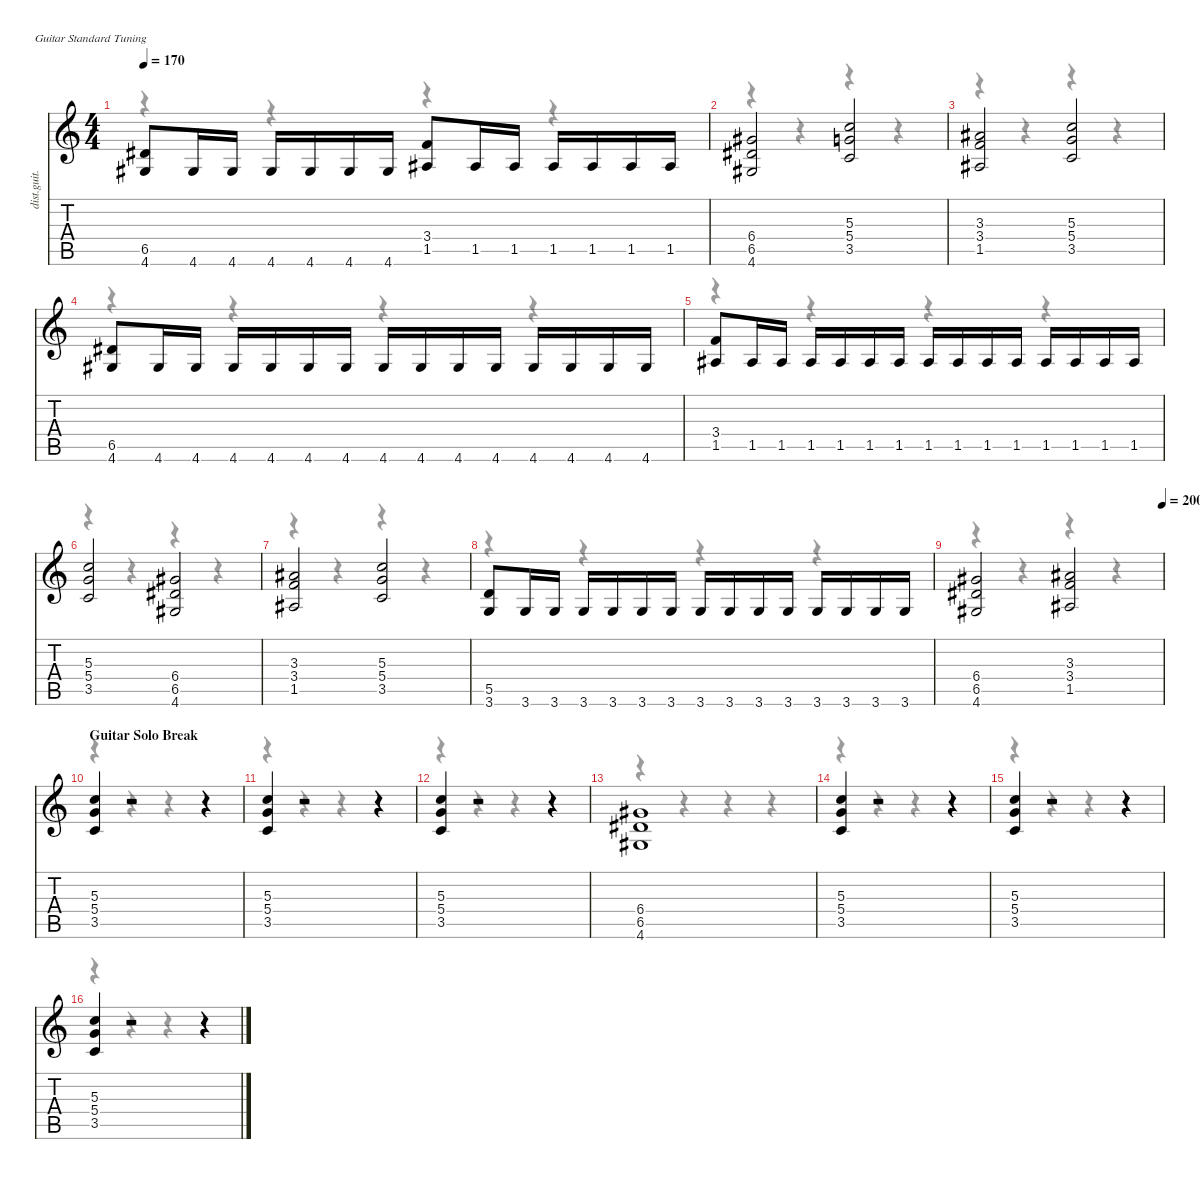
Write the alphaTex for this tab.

\defaultSystemsLayout 4
\hideDynamics
\bracketExtendMode nobrackets
\otherSystemsTrackNameOrientation horizontal
\track ("Sam Totman (Rythm Guitar)" "dist.guit.") {instrument distortionguitar}
\staff {score tabs}
\tuning (E4 B3 G3 D3 A2 E2)
\voice
\ts (4 4)
\tempo 170
\clef g2
\ks c
(6.5{acc #} 4.6{acc #}).8{dy f} 4.6{acc #}.16 4.6{acc #}.16 4.6{acc #}.16 4.6{acc #}.16 4.6{acc #}.16 4.6{acc #}.16 (3.4 1.5{acc #}).8 1.5{acc #}.16 1.5{acc #}.16 1.5{acc #}.16 1.5{acc #}.16 1.5{acc #}.16 1.5{acc #}.16 |
(6.4{acc #} 6.5{acc #} 4.6{acc #}).2 (5.3 5.4 3.5).2 |
(3.3{acc #} 3.4 1.5{acc #}).2 (5.3 5.4 3.5).2 |
(6.5{acc #} 4.6{acc #}).8 4.6{acc #}.16 4.6{acc #}.16 4.6{acc #}.16 4.6{acc #}.16 4.6{acc #}.16 4.6{acc #}.16 4.6{acc #}.16 4.6{acc #}.16 4.6{acc #}.16 4.6{acc #}.16 4.6{acc #}.16 4.6{acc #}.16 4.6{acc #}.16 4.6{acc #}.16 |
(3.4 1.5{acc #}).8 1.5{acc #}.16 1.5{acc #}.16 1.5{acc #}.16 1.5{acc #}.16 1.5{acc #}.16 1.5{acc #}.16 1.5{acc #}.16 1.5{acc #}.16 1.5{acc #}.16 1.5{acc #}.16 1.5{acc #}.16 1.5{acc #}.16 1.5{acc #}.16 1.5{acc #}.16 |
(5.3 5.4 3.5).2 (6.4{acc #} 6.5{acc #} 4.6{acc #}).2 |
(3.3{acc #} 3.4 1.5{acc #}).2 (5.3 5.4 3.5).2 |
(5.5 3.6).8 3.6.16 3.6.16 3.6.16 3.6.16 3.6.16 3.6.16 3.6.16 3.6.16 3.6.16 3.6.16 3.6.16 3.6.16 3.6.16 3.6.16 |
\tempo (200 1)
(6.4{acc #} 6.5{acc #} 4.6{acc #}).2 (3.3{acc #} 3.4 1.5{acc #}).2 |
\section ("" "Guitar Solo Break")
(5.3 5.4 3.5).4 r.2 r.4 |
(5.3 5.4 3.5).4 r.2 r.4 |
(5.3 5.4 3.5).4 r.2 r.4 |
(6.4{acc #} 6.5{acc #} 4.6{acc #}).1 |
(5.3 5.4 3.5).4 r.2 r.4 |
(5.3 5.4 3.5).4 r.2 r.4 |
(5.3 5.4 3.5).4 r.2 r.4
\voice
\clef g2
\ottava regular
\simile none
\ks c
r.4{dy mf} r.4 r.4 r.4 |
r.4 r.4 r.4 r.4 |
r.4 r.4 r.4 r.4 |
r.4 r.4 r.4 r.4 |
r.4 r.4 r.4 r.4 |
r.4 r.4 r.4 r.4 |
r.4 r.4 r.4 r.4 |
r.4 r.4 r.4 r.4 |
r.4 r.4 r.4 r.4 |
r.4 r.4 r.4 r.4 |
r.4 r.4 r.4 r.4 |
r.4 r.4 r.4 r.4 |
r.4 r.4 r.4 r.4 |
r.4 r.4 r.4 r.4 |
r.4 r.4 r.4 r.4 |
r.4 r.4 r.4 r.4
